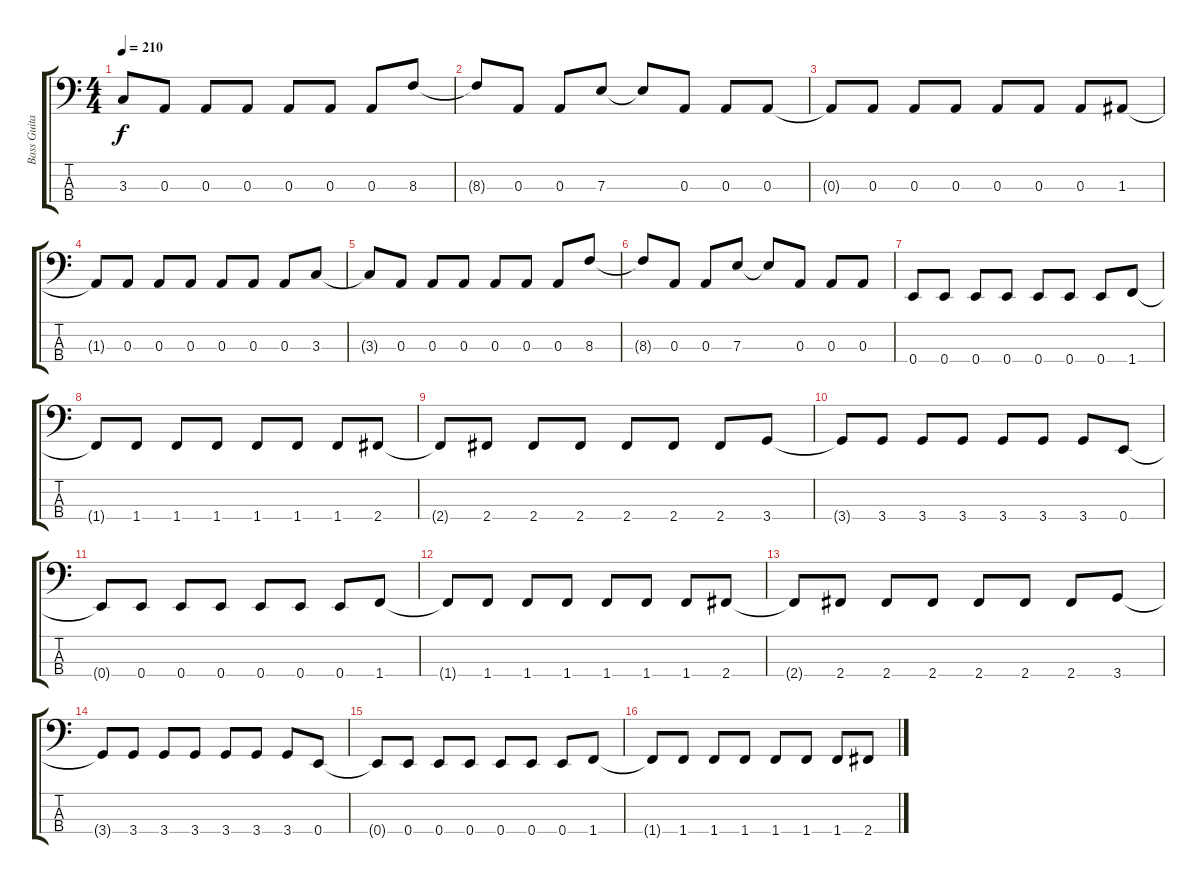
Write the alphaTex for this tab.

\track ("Bass Guitar (Dave Ellefson)" "Bass Guita") {instrument electricbasspick}
\staff {score tabs}
\tuning (G2 D2 A1 E1) {hide}
\ts (4 4)
\tempo 210
\clef f4
\ks c
3.3{t}.8{dy f} 0.3.8 0.3.8 0.3.8 0.3.8 0.3.8 0.3.8 8.3.8 |
8.3{t}.8 0.3.8 0.3.8 7.3.8 7.3{t}.8 0.3.8 0.3.8 0.3.8 |
0.3{t}.8 0.3.8 0.3.8 0.3.8 0.3.8 0.3.8 0.3.8 1.3.8 |
1.3{t}.8 0.3.8 0.3.8 0.3.8 0.3.8 0.3.8 0.3.8 3.3.8 |
3.3{t}.8 0.3.8 0.3.8 0.3.8 0.3.8 0.3.8 0.3.8 8.3.8 |
8.3{t}.8 0.3.8 0.3.8 7.3.8 7.3{t}.8 0.3.8 0.3.8 0.3.8 |
0.4.8 0.4.8 0.4.8 0.4.8 0.4.8 0.4.8 0.4.8 1.4.8 |
1.4{t}.8 1.4.8 1.4.8 1.4.8 1.4.8 1.4.8 1.4.8 2.4.8 |
2.4{t}.8 2.4.8 2.4.8 2.4.8 2.4.8 2.4.8 2.4.8 3.4.8 |
3.4{t}.8 3.4.8 3.4.8 3.4.8 3.4.8 3.4.8 3.4.8 0.4.8 |
0.4{t}.8 0.4.8 0.4.8 0.4.8 0.4.8 0.4.8 0.4.8 1.4.8 |
1.4{t}.8 1.4.8 1.4.8 1.4.8 1.4.8 1.4.8 1.4.8 2.4.8 |
2.4{t}.8 2.4.8 2.4.8 2.4.8 2.4.8 2.4.8 2.4.8 3.4.8 |
3.4{t}.8 3.4.8 3.4.8 3.4.8 3.4.8 3.4.8 3.4.8 0.4.8 |
0.4{t}.8 0.4.8 0.4.8 0.4.8 0.4.8 0.4.8 0.4.8 1.4.8 |
1.4{t}.8 1.4.8 1.4.8 1.4.8 1.4.8 1.4.8 1.4.8 2.4.8
